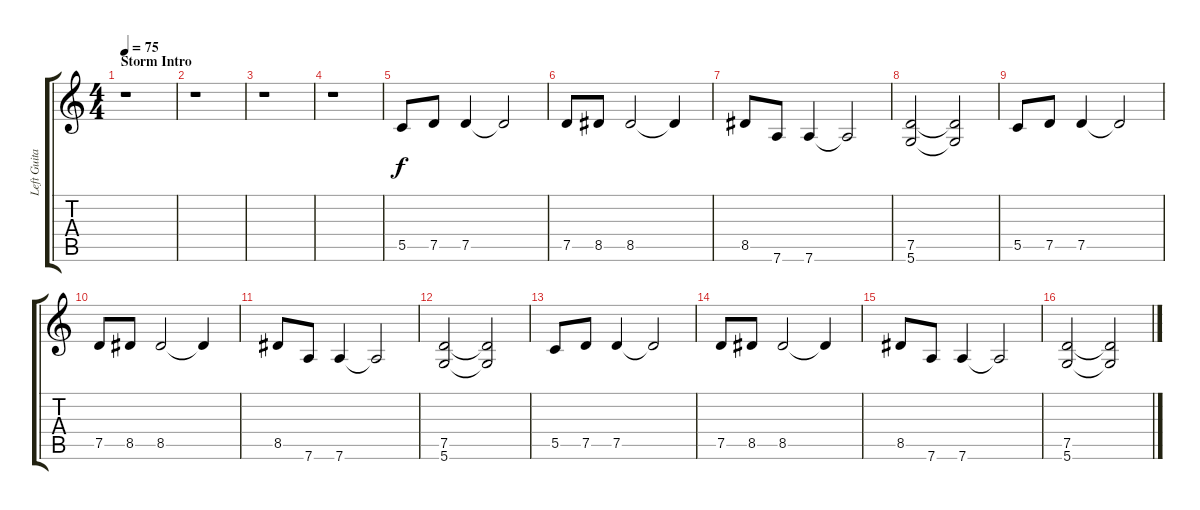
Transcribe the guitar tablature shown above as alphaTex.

\track ("Left Guitar" "Left Guita") {instrument distortionguitar}
\staff {score tabs}
\tuning (D4 A3 F3 C3 G2 D2) {hide}
\ts (4 4)
\section ("" "Storm Intro")
\tempo 75
\clef g2
\ks c
r.1{dy f instrument distortionguitar} |
r.1 |
r.1 |
r.1{volume 0} |
5.5.8{volume 5} 7.5.8 7.5.4 7.5{t}.2 |
7.5.8{volume 13} 8.5.8 8.5.2 8.5{t}.4 |
8.5.8 7.6.8 7.6.4 7.6{t}.2 |
(7.5 5.6).2 (7.5{t} 5.6{t}).2 |
5.5.8 7.5.8 7.5.4 7.5{t}.2 |
7.5.8 8.5.8 8.5.2 8.5{t}.4 |
8.5.8 7.6.8 7.6.4 7.6{t}.2 |
(7.5 5.6).2 (7.5{t} 5.6{t}).2 |
5.5.8 7.5.8 7.5.4 7.5{t}.2 |
7.5.8 8.5.8 8.5.2 8.5{t}.4 |
8.5.8 7.6.8 7.6.4 7.6{t}.2 |
(7.5 5.6).2 (7.5{t} 5.6{t}).2
